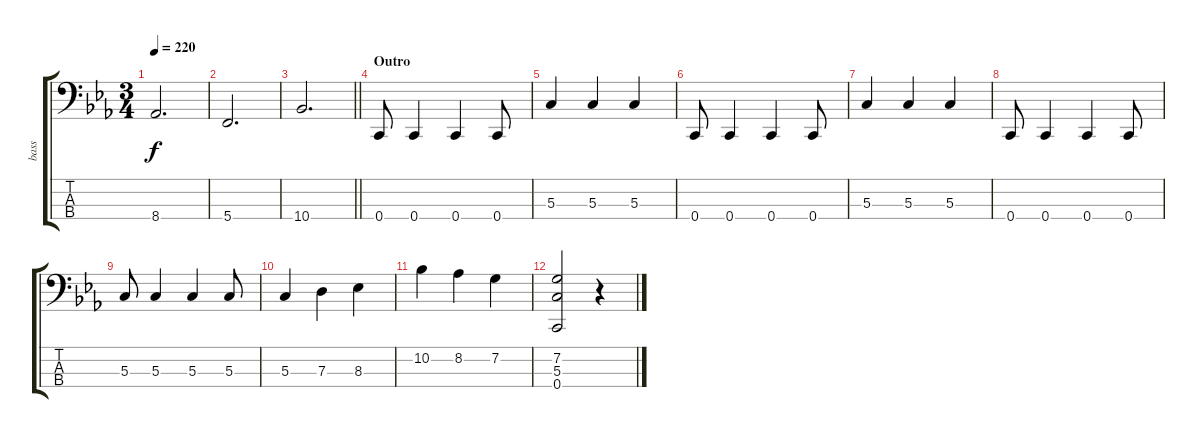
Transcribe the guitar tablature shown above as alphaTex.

\track ("bass" "bass") {instrument synthbass2}
\staff {score tabs}
\tuning (F2 C2 G1 C1) {hide}
\ts (3 4)
\tempo 220
\clef f4
\ks cminor
8.4{t}.2{d dy f} |
5.4.2{d} |
\barLineRight lightlight
10.4.2{d} |
\section ("" "Outro")
0.4.8 0.4.4 0.4.4 0.4.8 |
5.3.4 5.3.4 5.3.4 |
0.4.8 0.4.4 0.4.4 0.4.8 |
5.3.4 5.3.4 5.3.4 |
0.4.8 0.4.4 0.4.4 0.4.8 |
5.3.8 5.3.4 5.3.4 5.3.8 |
5.3.4 7.3.4 8.3.4 |
10.2.4 8.2.4 7.2.4 |
(7.2 5.3 0.4).2 r.4
